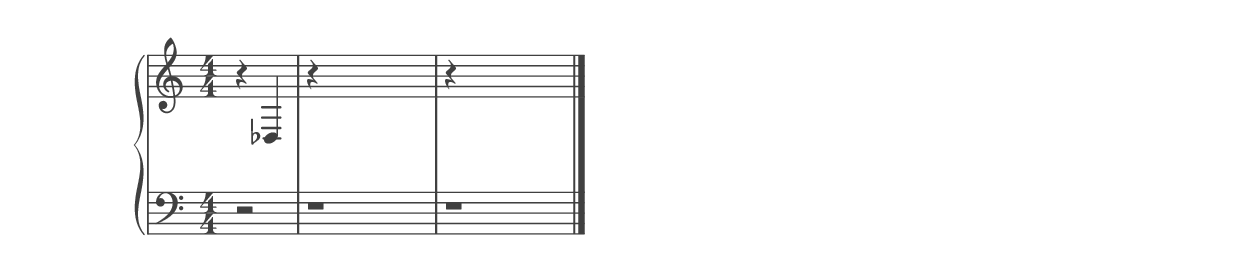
%% ----------------------------------------------------------------------------
%% Generated on: 2019 January 05
%% Note Name: D3b
%% Octave: 3
%% Clef: treble
%% Filename: 043-29-3-treble-D3b
%% ----------------------------------------------------------------------------

\version "2.19.82"

\include "../piano_note_colors.ly"

\header {
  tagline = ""
}

upper = {
  \clef treble
  \numericTimeSignature
  % treble note
  r4 des4
  % treble octave (hidden)
  r4 \hideNotes des,4 des4 des'4
  % treble octave (hidden) repeat
  \unHideNotes
  r4 \hideNotes des,4 des4 des'4
  \bar "|."
}

lower = {
  \clef bass
  \numericTimeSignature
  % bass note in color
  r2
  % bass octave (hidden)
  r1
  % bass octave (hidden) repeat
  \unHideNotes
  r1
}

\score {
  \new PianoStaff <<
    \context Score
    \applyContext #(override-color-for-all-grobs default-black)
    \time 4/4
    \partial 2
    \new Staff = upper { \upper }
    \new Staff = lower { \lower }
  >>
  \layout { }
  \midi { }
}